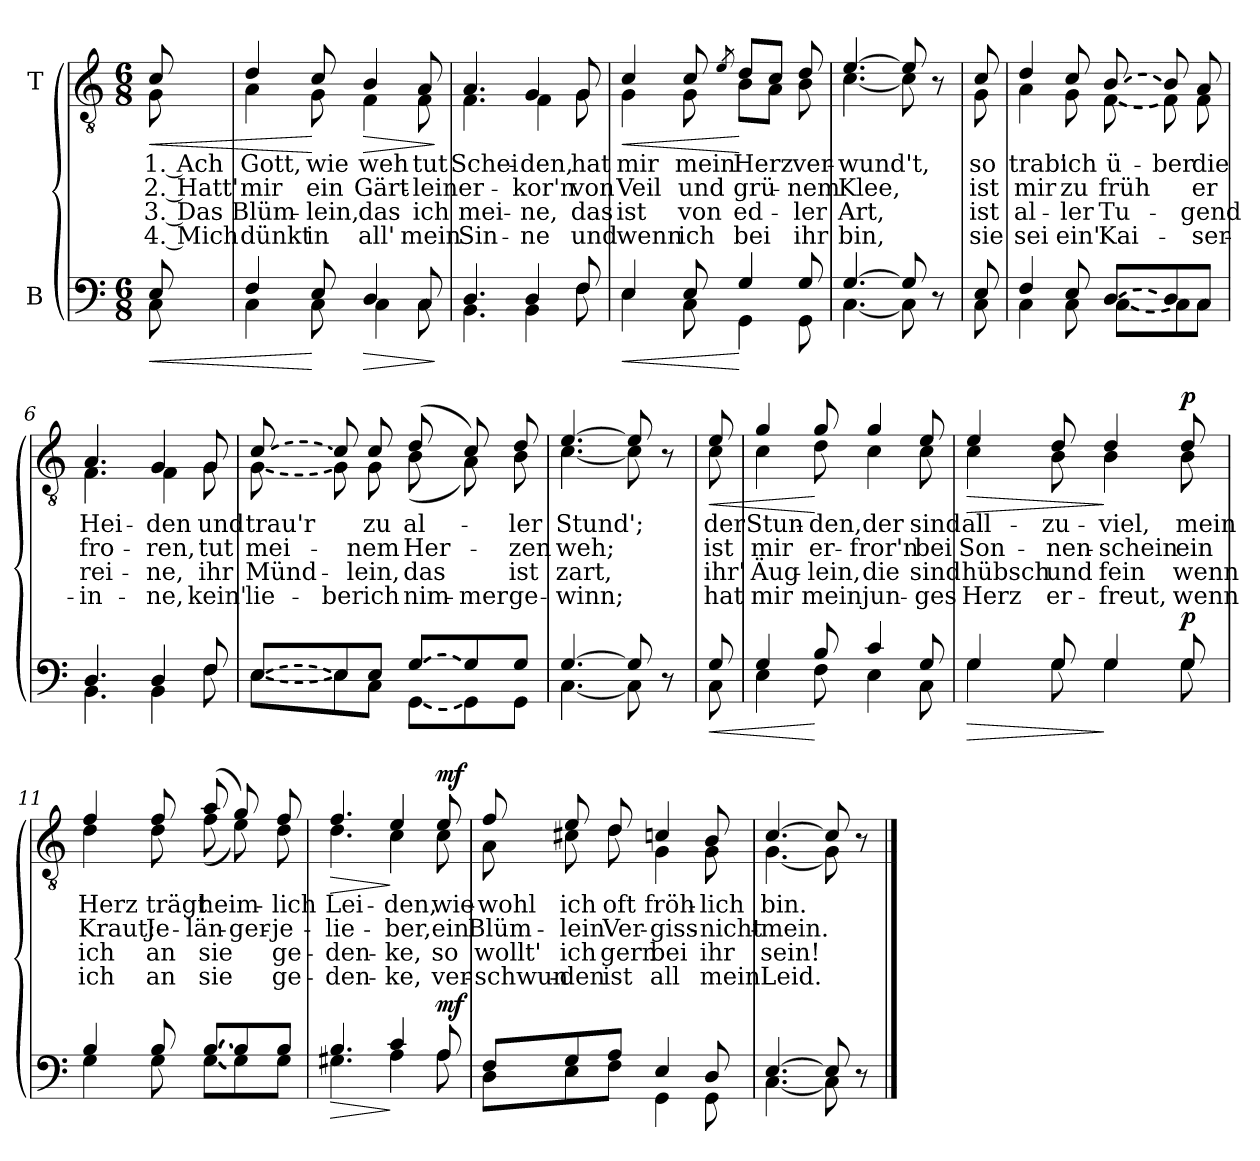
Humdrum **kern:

**kern	**dynam	**kern	**text	**text	**text	**text	**dynam
*part2	*part2	*part1	*part1	*part1	*part1	*part1	*part1
*staff2	*staff2	*staff1	*staff1	*staff1	*staff1	*staff1	*staff1
*I"B	*	*I"T	*	*	*	*	*
*clefF4	*	*clefGv2	*	*	*	*	*
*k[]	*	*k[]	*	*	*	*	*
*M6/8	*	*M6/8	*	*	*	*	*
=	=	=	=	=	=	=	=
!	!	!LO:TX:a:B:t=Andante	!	!	!	!	!
!	!LO:HP:b	!	!	!	!	!	!LO:HP:b
*^	*	*^	*	*	*	*	*
8E/	8C\	<	8c/	8G\	1. Ach	2. Hatt'	3. Das	4. Mich	<
=1	=1	=1	=1	=1	=1	=1	=1	=1	=1
4F/	4C\	.	4d/	4A\	Gott,	mir	Blüm-	dünkt	.
8E/	8C\	[	8c/	8G\	wie	ein	-lein,	in	[
!	!	!LO:HP:b	!	!	!	!	!	!	!LO:HP:b
4D/	4C\	>	4B/	4F\	weh	Gärt-	das	all'	>
8C/	8C\	.	8A/	8F\	tut	-lein	ich	mein	.
*v	*v	*	*	*	*	*	*	*	*
*	*	*v	*v	*	*	*	*	*
.	]	.	.	.	.	.	]
=2	=2	=2	=2	=2	=2	=2	=2
*^	*	*^	*	*	*	*	*
4.D/	4.BB\	.	4.A/	4.F\	Schei-	er-	mei-	Sin-	.
4D/	4BB\	.	4G/	4F\	-den,	-kor'n	-ne,	-ne	.
8F/	8F\	.	8G/	8G\	hat	von	das	und	.
=3	=3	=3	=3	=3	=3	=3	=3	=3	=3
!	!	!LO:HP:b	!	!	!	!	!	!	!LO:HP:b
4E/	4E\	<	4c/	4G\	mir	Veil	ist	wenn	<
8E/	8C\	.	8c/	8G\	mein	und	von	ich	.
.	.	.	8qe/	.	.	.	.	.	.
4G/	4GG\	[	8d/L	8B\L	Herz	grü-	ed-	bei	[
.	.	.	8c/J	8A\J	.	.	.	.	.
8G/	8GG\	.	8d/	8B\	ver-	-nem	-ler	ihr	.
=4	=4	=4	=4	=4	=4	=4	=4	=4	=4
[4.G/	[4.C\	.	[4.e/	[4.c\	-wund't,	Klee,	Art,	bin,	.
8G/]	8C\]	.	8e/]	8c\]	.	.	.	.	.
8r	8ryy	.	8r	8ryy	.	.	.	.	.
!!LO:LB:g=z	!!
=4X1	=4X1	=4X1	=4X1	=4X1	=4X1	=4X1	=4X1	=4X1	=4X1
8E/	8C\	.	8c/	8G\	so	ist	ist	sie	.
=5	=5	=5	=5	=5	=5	=5	=5	=5	=5
4F/	4C\	.	4d/	4A\	trab'	mir	al-	sei	.
8E/	8C\	.	8c/	8G\	ich	zu	-ler	ein'	.
!LO:T:dash	!LO:T:dash	!	!LO:T:dash	!LO:T:dash	!	!	!	!	!
[8D/L	[8C\L	.	[8B/	[8F\	ü-	früh	Tu-	Kai-	.
8D/]	8C\]	.	8B/]	8F\]	-ber	.	.	.	.
8C/J	8C\J	.	8A/	8F\	die	er	-gend	-ser-	.
=6	=6	=6	=6	=6	=6	=6	=6	=6	=6
4.D/	4.BB\	.	4.A/	4.F\	Hei-	fro-	rei-	-in-	.
4D/	4BB\	.	4G/	4F\	-den	-ren,	-ne,	-ne,	.
8F/	8F\	.	8G/	8G\	und	tut	ihr	kein'	.
=7	=7	=7	=7	=7	=7	=7	=7	=7	=7
!LO:T:dash	!LO:T:dash	!	!LO:T:dash	!LO:T:dash	!	!	!	!	!
[8E/L	[8E\L	.	[8c/	[8G\	trau'r	mei-	Münd-	lie-	.
8E/]	8E\]	.	8c/]	8G\]	.	.	.	-ber	.
8E/J	8C\J	.	8c/	8G\	zu	-nem	-lein,	ich	.
!LO:T:dash	!LO:T:dash	!	!	!	!	!	!	!	!
[8G/L	[8GG\L	.	(8d/	(8B\	al-	Her-	das	nim-	.
8G/]	8GG\]	.	8c/)	8A\)	.	.	.	-mer	.
8G/J	8GG\J	.	8d/	8B\	-ler	-zen	ist	ge-	.
=8	=8	=8	=8	=8	=8	=8	=8	=8	=8
[4.G/	[4.C\	.	[4.e/	[4.c\	Stund';	weh;	zart,	-winn;	.
8G/]	8C\]	.	8e/]	8c\]	.	.	.	.	.
8r	8ryy	.	8r	8ryy	.	.	.	.	.
!!LO:LB:g=z	!!
=8X2	=8X2	=8X2	=8X2	=8X2	=8X2	=8X2	=8X2	=8X2	=8X2
!	!	!LO:HP:b	!	!	!	!	!	!	!LO:HP:b
8G/	8C\	<	8e/	8c\	der	ist	ihr'	hat	<
=9	=9	=9	=9	=9	=9	=9	=9	=9	=9
4G/	4E\	.	4g/	4c\	Stun-	mir	Äug-	mir	.
8B/	8F\	[	8g/	8d\	-den,	er-	-lein,	mein	[
4c/	4E\	.	4g/	4c\	der	-fror'n	die	jun-	.
8G/	8C\	.	8e/	8c\	sind	bei	sind	-ges	.
=10	=10	=10	=10	=10	=10	=10	=10	=10	=10
!	!	!LO:HP:b	!	!	!	!	!	!	!LO:HP:b
4G/	4G\	>	4e/	4c\	all-	Son-	hübsch	Herz	>
8G/	8G\	.	8d/	8B\	-zu-	-nen-	und	er-	.
4G/	4G\	]	4d/	4B\	-viel,	-schein	fein	-freut,	]
!	!	!LO:DY:a	!	!	!	!	!	!	!LO:DY:a
8G/	8G\	p	8d/	8B\	mein	ein	wenn	wenn	p
=11	=11	=11	=11	=11	=11	=11	=11	=11	=11
4B/	4G\	.	4f/	4d\	Herz	Kraut:	ich	ich	.
8B/	8G\	.	8f/	8d\	trägt	Je-	an	an	.
!LO:T:dash	!LO:T:dash	!	!	!	!	!	!	!	!
[8B/L	[8G\L	.	(8a/	(8f\	heim-	-län-	sie	sie	.
8B/]	8G\]	.	8g/)	8e\)	.	-ger-	.	.	.
8B/J	8G\J	.	8f/	8d\	-lich	-je-	ge-	ge-	.
!!LO:LB:g=z	!!
=12	=12	=12	=12	=12	=12	=12	=12	=12	=12
!	!	!LO:HP:b	!	!	!	!	!	!	!LO:HP:b
4.B/	4.G#X\	>	4.f/	4.d\	Lei-	-lie-	-den-	-den-	>
4c/	4A\	]	4e/	4c\	-den,	-ber,	-ke,	-ke,	]
!	!	!LO:DY:a	!	!	!	!	!	!	!LO:DY:a
8A/	8A\	mf	8e/	8c\	wie-	ein	so	ver-	mf
=13	=13	=13	=13	=13	=13	=13	=13	=13	=13
8F/L	8D\L	.	8f/	8A\	-wohl	Blüm-	wollt'	-schwun-	.
8G/	8E\	.	8e/	8c#X\	ich	-lein	ich	-den	.
8A/J	8F\J	.	8d/	8d\	oft	Ver-	gern	ist	.
4E/	4GG\	.	4cn/	4G\	fröh-	-giss-	bei	all	.
8D/	8GG\	.	8B/	8G\	-lich	-nicht-	ihr	mein	.
=14	=14	=14	=14	=14	=14	=14	=14	=14	=14
[4.E/	[4.C\	.	[4.c/	[4.G\	bin.	-mein.	sein!	Leid.	.
8E/]	8C\]	.	8c/]	8G\]	.	.	.	.	.
8r	8ryy	.	8r	8ryy	.	.	.	.	.
*v	*v	*	*	*	*	*	*	*	*
*	*	*v	*v	*	*	*	*	*
==	==	==	==	==	==	==	==
*-	*-	*-	*-	*-	*-	*-	*-
